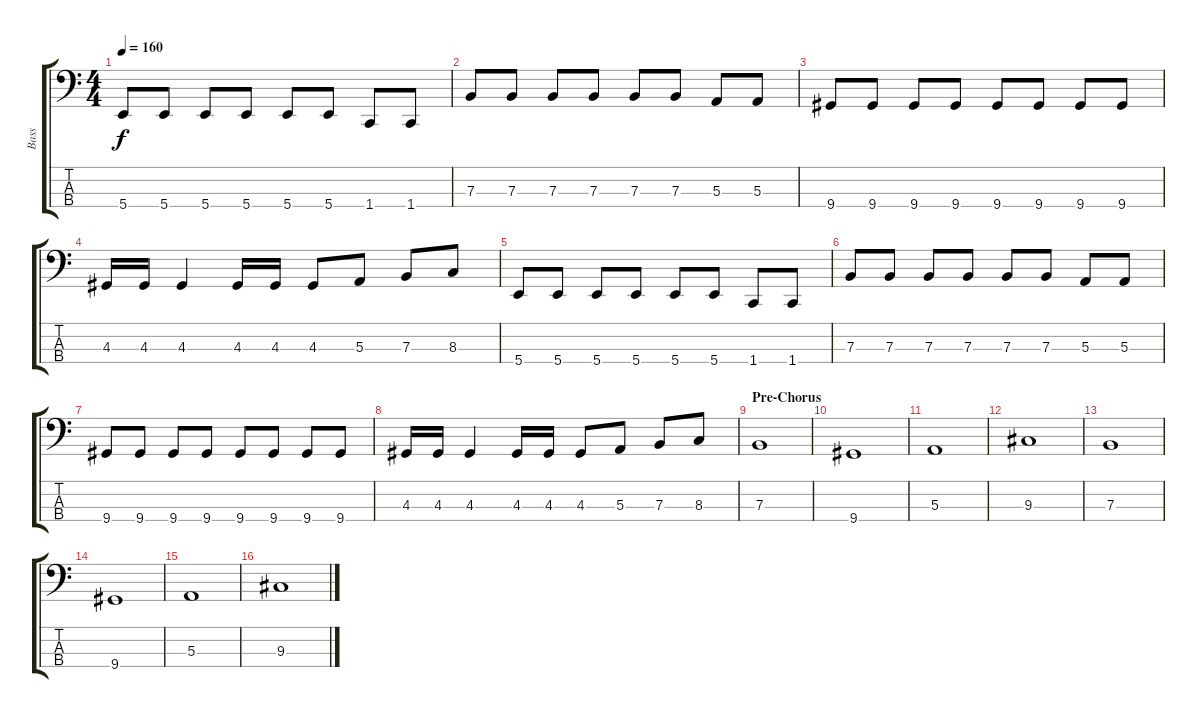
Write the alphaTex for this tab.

\track ("Bass" "Bass") {instrument electricbassfinger}
\staff {score tabs}
\tuning (D2 A1 E1 B0) {hide}
\ts (4 4)
\tempo 160
\clef f4
\ks c
5.4.8{dy f} 5.4.8 5.4.8 5.4.8 5.4.8 5.4.8 1.4.8 1.4.8 |
7.3.8 7.3.8 7.3.8 7.3.8 7.3.8 7.3.8 5.3.8 5.3.8 |
9.4.8 9.4.8 9.4.8 9.4.8 9.4.8 9.4.8 9.4.8 9.4.8 |
4.3.16 4.3.16 4.3.4 4.3.16 4.3.16 4.3.8 5.3.8 7.3.8 8.3.8 |
5.4.8 5.4.8 5.4.8 5.4.8 5.4.8 5.4.8 1.4.8 1.4.8 |
7.3.8 7.3.8 7.3.8 7.3.8 7.3.8 7.3.8 5.3.8 5.3.8 |
9.4.8 9.4.8 9.4.8 9.4.8 9.4.8 9.4.8 9.4.8 9.4.8 |
4.3.16 4.3.16 4.3.4 4.3.16 4.3.16 4.3.8 5.3.8 7.3.8 8.3.8 |
\section ("" "Pre-Chorus")
7.3.1 |
9.4.1 |
5.3.1 |
9.3.1 |
7.3.1 |
9.4.1 |
5.3.1 |
9.3.1
